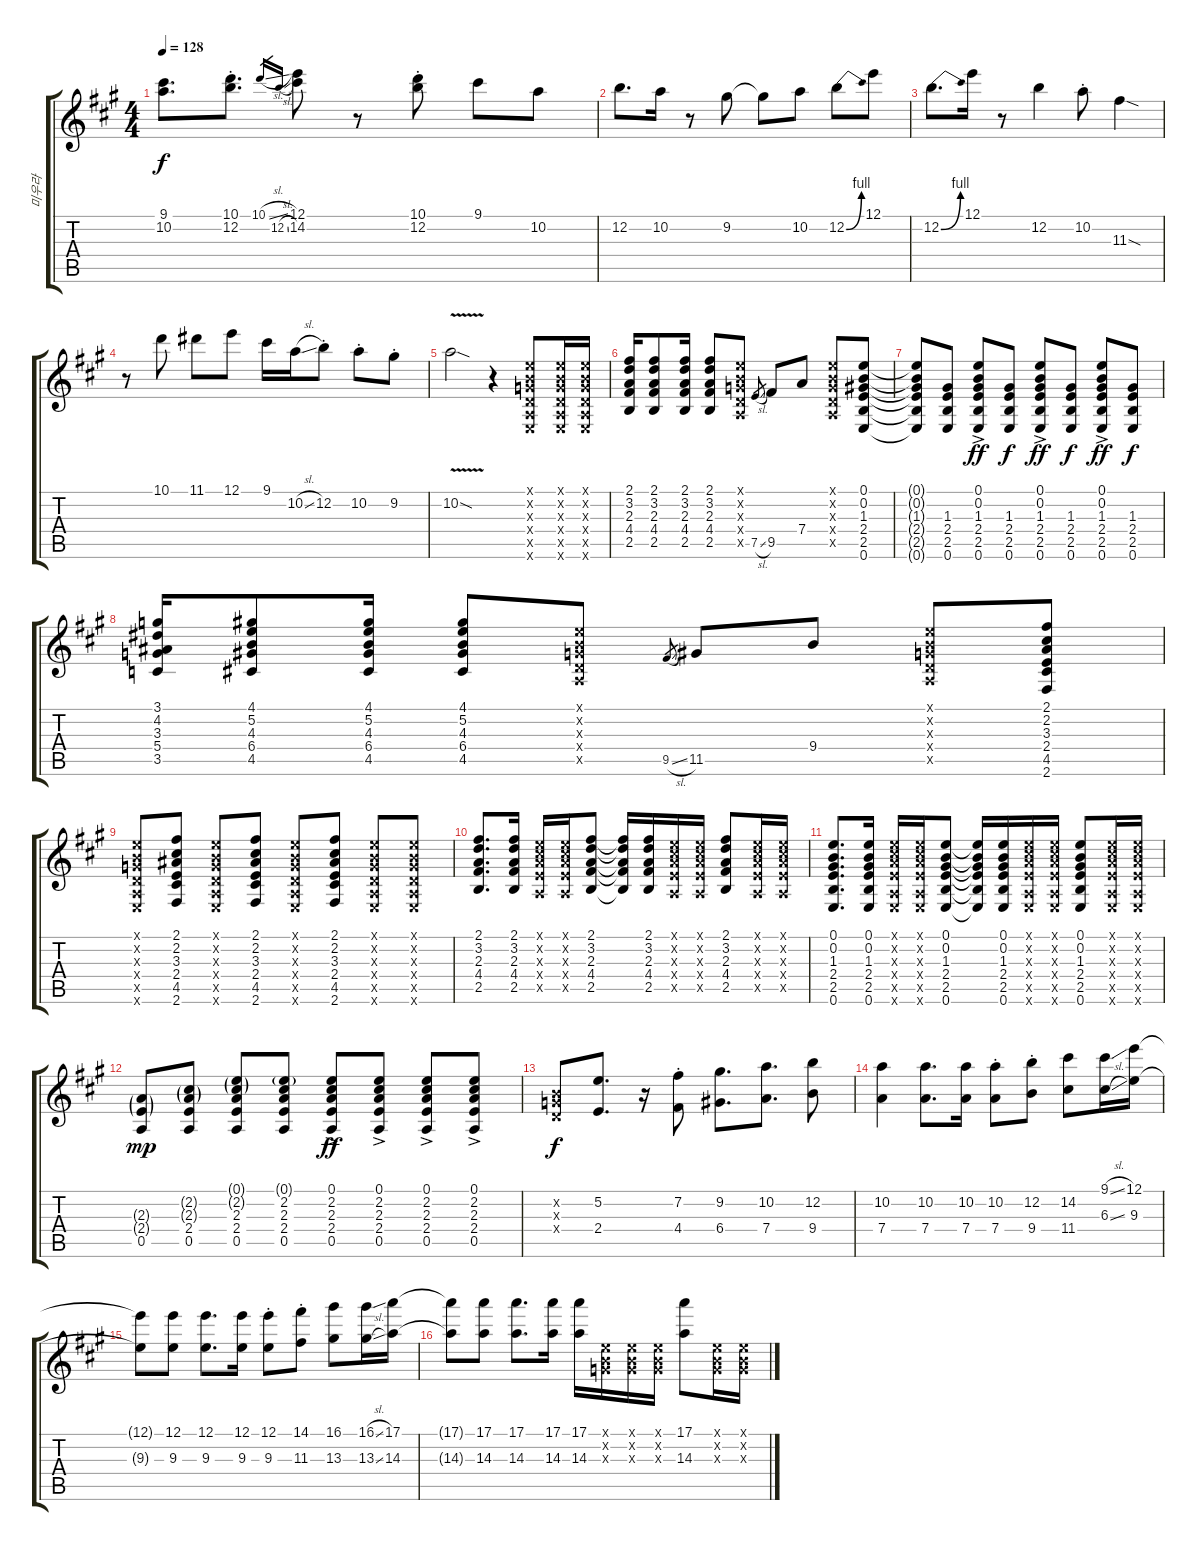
\track ("미우라" "미우라") {instrument acousticguitarsteel}
\staff {score tabs}
\tuning (E4 B3 G3 D3 A2 E2) {hide}
\ts (4 4)
\tempo 128
\clef g2
\ks a
(9.1 10.2).8{d dy f} (10.1{st} 12.2{st}).8{d} 10.1{sl}.16{gr} 12.2{sl}.16{gr} (12.1 14.2).8 r.8 (10.1{st} 12.2{st}).8 9.1.8 10.2.8 |
12.2.8{d} 10.2.16 r.8 9.2.8 9.2{t}.8 10.2.8 12.2{be (bend 0 0 60 4)}.8 12.1.8 |
12.2{be (bend 0 0 60 4)}.8{d} 12.1.16 r.8 12.2.4 10.2{st}.8 11.3{sod}.4 |
r.8 10.1.8 11.1.8 12.1.8 9.1.16 10.2{sl}.16 12.2{st}.8 10.2{st}.8 9.2{st}.8 |
10.2{v sod}.2 r.4 (0.1{x} 0.2{x} 0.3{x} 0.4{x} 0.5{x} 0.6{x}).8 (0.1{x} 0.2{x} 0.3{x} 0.4{x} 0.5{x} 0.6{x}).16 (0.1{x} 0.2{x} 0.3{x} 0.4{x} 0.5{x} 0.6{x}).16 |
(2.1 3.2 2.3 4.4 2.5).16 (2.1 3.2 2.3 4.4 2.5).8 (2.1 3.2 2.3 4.4 2.5).16 (2.1 3.2 2.3 4.4 2.5).8 (0.1{x} 0.2{x} 0.3{x} 0.4{x} 0.5{x}).8 7.5{sl}.8{gr} 9.5.8 7.4.8 (0.1{x} 0.2{x} 0.3{x} 0.4{x} 0.5{x}).8 (0.1 0.2 1.3 2.4 2.5 0.6).8 |
(0.1{t} 0.2{t} 1.3{t} 2.4{t} 2.5{t} 0.6{t}).8 (1.3 2.4 2.5 0.6).8 (0.1 0.2 1.3{ac} 2.4{ac} 2.5{ac} 0.6{ac}).8{dy ff} (1.3 2.4 2.5 0.6).8{dy f} (0.1 0.2 1.3{ac} 2.4{ac} 2.5{ac} 0.6{ac}).8{dy ff} (1.3 2.4 2.5 0.6).8{dy f} (0.1 0.2 1.3{ac} 2.4{ac} 2.5{ac} 0.6{ac}).8{dy ff} (1.3 2.4 2.5 0.6).8{dy f} |
(3.1 4.2 3.3 5.4 3.5).16 (4.1 5.2 4.3 6.4 4.5).8 (4.1 5.2 4.3 6.4 4.5).16 (4.1 5.2 4.3 6.4 4.5).8 (0.1{x} 0.2{x} 0.3{x} 0.4{x} 0.5{x}).8 9.5{sl}.8{gr} 11.5.8 9.4.8 (0.1{x} 0.2{x} 0.3{x} 0.4{x} 0.5{x}).8 (2.1 2.2 3.3 2.4 4.5 2.6).8 |
(0.1{x} 0.2{x} 0.3{x} 0.4{x} 0.5{x} 0.6{x}).8 (2.1 2.2 3.3 2.4 4.5 2.6).8 (0.1{x} 0.2{x} 0.3{x} 0.4{x} 0.5{x} 0.6{x}).8 (2.1 2.2 3.3 2.4 4.5 2.6).8 (0.1{x} 0.2{x} 0.3{x} 0.4{x} 0.5{x} 0.6{x}).8 (2.1 2.2 3.3 2.4 4.5 2.6).8 (0.1{x} 0.2{x} 0.3{x} 0.4{x} 0.5{x} 0.6{x}).8 (0.1{x} 0.2{x} 0.3{x} 0.4{x} 0.5{x} 0.6{x}).8 |
(2.1 3.2 2.3 4.4 2.5).8{d} (2.1 3.2 2.3 4.4 2.5).16 (0.1{x} 2.2{x} 2.3{x} 2.4{x} 0.5{x}).16 (0.1{x} 2.2{x} 2.3{x} 2.4{x} 0.5{x}).16 (2.1 3.2 2.3 4.4 2.5).8 (2.1{t} 3.2{t} 2.3{t} 4.4{t} 2.5{t}).16 (2.1 3.2 2.3 4.4 2.5).16 (0.1{x} 2.2{x} 2.3{x} 2.4{x} 0.5{x}).16 (0.1{x} 2.2{x} 2.3{x} 2.4{x} 0.5{x}).16 (2.1 3.2 2.3 4.4 2.5).8 (0.1{x} 2.2{x} 2.3{x} 2.4{x} 0.5{x}).16 (0.1{x} 2.2{x} 2.3{x} 2.4{x} 0.5{x}).16 |
(0.1 0.2 1.3 2.4 2.5 0.6).8{d} (0.1 0.2 1.3 2.4 2.5 0.6).16 (0.1{x} 2.2{x} 2.3{x} 2.4{x} 0.5{x} 0.6{x}).16 (0.1{x} 2.2{x} 2.3{x} 2.4{x} 0.5{x} 0.6{x}).16 (0.1 0.2 1.3 2.4 2.5 0.6).8 (0.1{t} 0.2{t} 1.3{t} 2.4{t} 2.5{t} 0.6{t}).16 (0.1 0.2 1.3 2.4 2.5 0.6).16 (0.1{x} 2.2{x} 2.3{x} 2.4{x} 0.5{x} 0.6{x}).16 (0.1{x} 2.2{x} 2.3{x} 2.4{x} 0.5{x} 0.6{x}).16 (0.1 0.2 1.3 2.4 2.5 0.6).8 (0.1{x} 2.2{x} 2.3{x} 2.4{x} 0.5{x} 0.6{x}).16 (0.1{x} 2.2{x} 2.3{x} 2.4{x} 0.5{x} 0.6{x}).16 |
(2.3{g} 2.4{g} 0.5).8{dy mp} (2.2{g} 2.3{g} 2.4 0.5).8 (0.1{g} 2.2{g} 2.3 2.4 0.5).8 (0.1{g} 2.2 2.3 2.4 0.5).8 (0.1 2.2 2.3{ac} 2.4{ac} 0.5{ac}).8{dy ff} (0.1 2.2 2.3{ac} 2.4{ac} 0.5{ac}).8 (0.1 2.2 2.3{ac} 2.4{ac} 0.5{ac}).8 (0.1{ac} 2.2{ac} 2.3{ac} 2.4{ac} 0.5{ac}).8 |
(0.2{x} 0.3{x} 0.4{x}).8{dy f} (5.2 2.4).8{d} r.16 (7.2{st} 4.4{st}).8 (9.2 6.4).8{d} (10.2 7.4).8{d} (12.2 9.4).8 |
(10.2 7.4).4 (10.2 7.4).8{d} (10.2 7.4).16 (10.2{st} 7.4{st}).8 (12.2{st} 9.4{st}).8 (14.2 11.4).8 (9.1{sl} 6.3{sl}).16 (12.1 9.3).16 |
(12.1{t} 9.3{t}).8 (12.1 9.3).8 (12.1 9.3).8{d} (12.1 9.3).16 (12.1{st} 9.3{st}).8 (14.1{st} 11.3{st}).8 (16.1 13.3).8 (16.1{sl} 13.3{sl}).16 (17.1 14.3).16 |
(17.1{t} 14.3{t}).8 (17.1 14.3).8 (17.1 14.3).8{d} (17.1 14.3).16 (17.1 14.3).16 (0.1{x} 0.2{x} 0.3{x}).16 (0.1{x} 0.2{x} 0.3{x}).16 (0.1{x} 0.2{x} 0.3{x}).16 (17.1 14.3).8 (0.1{x} 0.2{x} 0.3{x}).16 (0.1{x} 0.2{x} 0.3{x}).16
